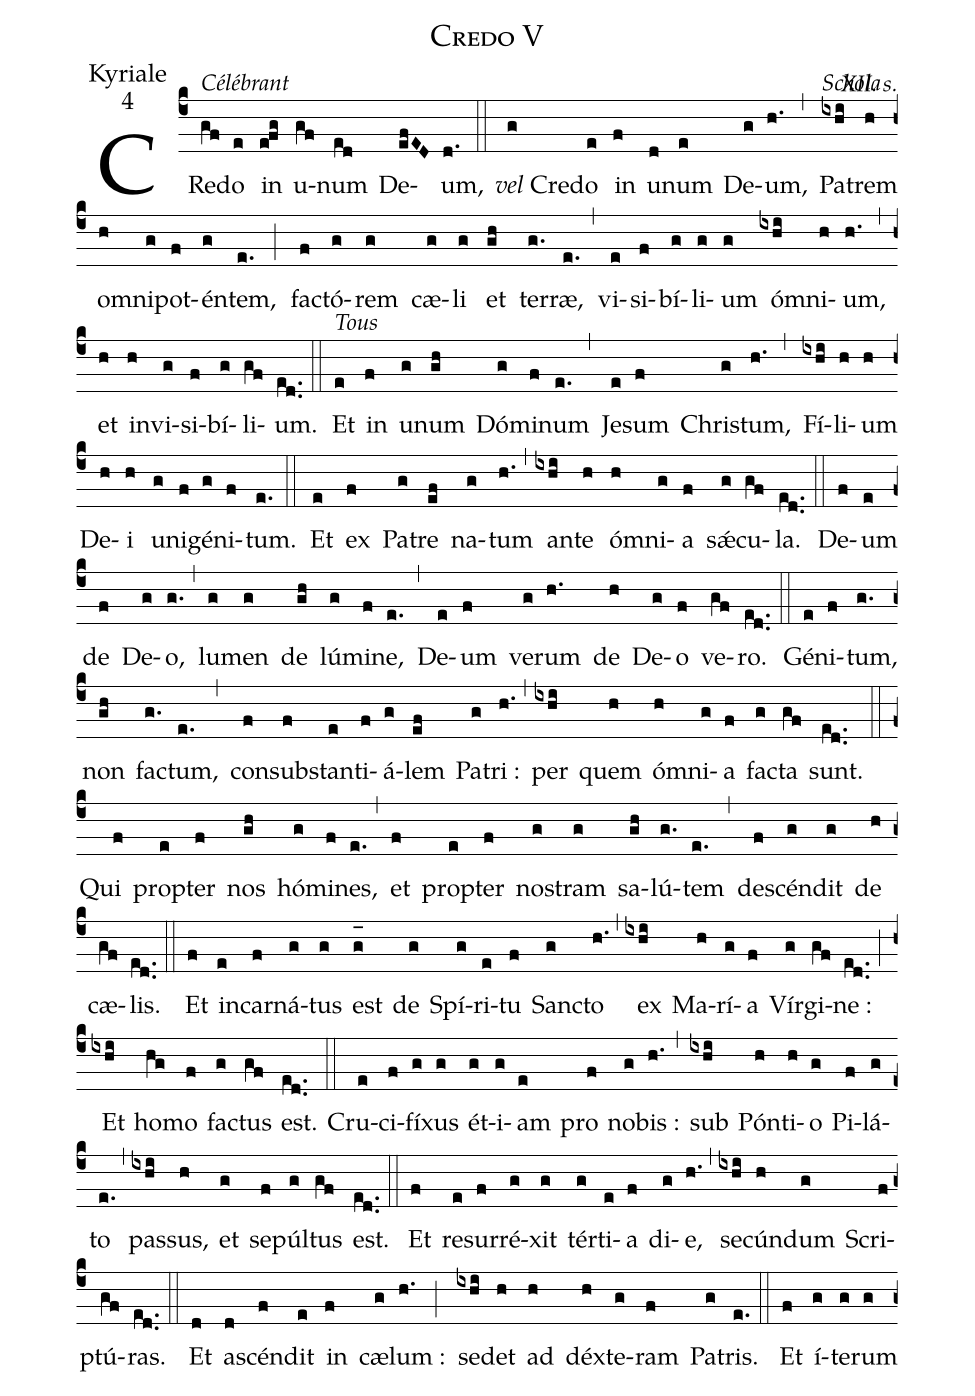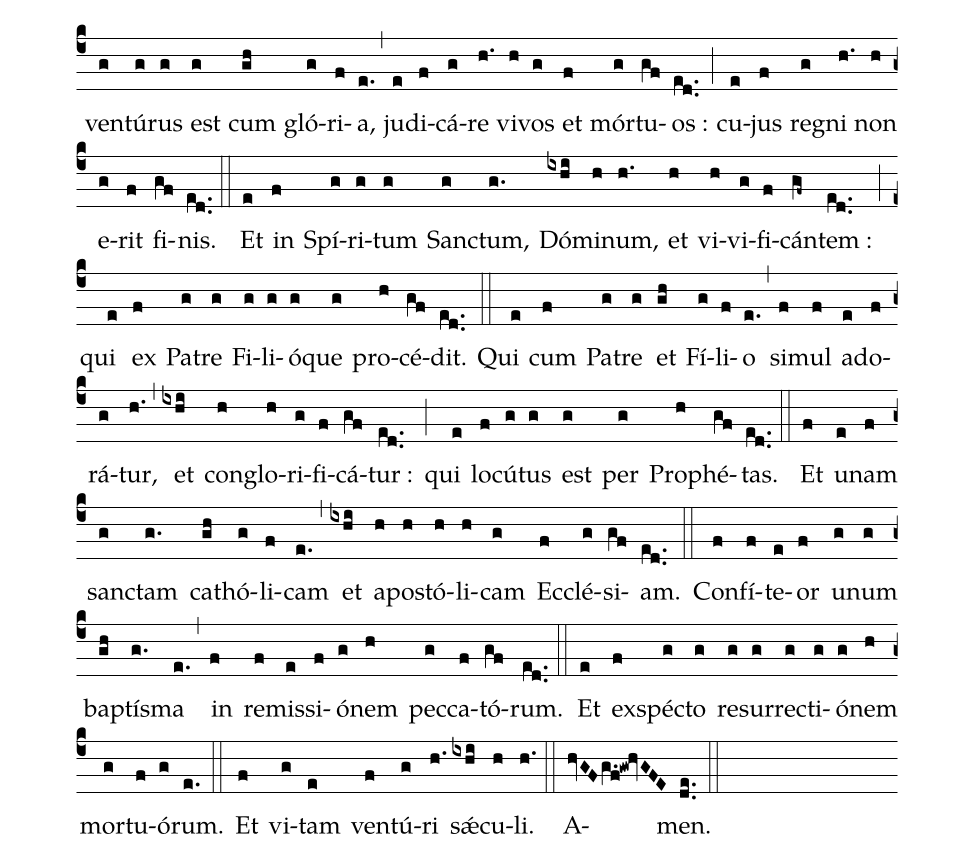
name:Credo V;
office-part:Kyriale;
mode:4;
commentary:XII. s.;
%%
(c4) <alt>Célébrant</alt>CRe(gf)do(e) in(e!fg) u(gf)num(ed) De(efED)um,(d.) (::) <i>vel</i> Cre(g)do(e) in(f) u(d)num(e) De(g)um,(h.) (,) <alt>Schola</alt>Pa(ixhi)trem(h) o(h)mni(g)pot(f)én(g)tem,(e.) (;) fa(f)ctó(g)rem(g) cæ(g)li(g) et(gh) ter(g.)ræ,(e.) (,) vi(e)si(f)bí(g)li(g)um(g) ó(ixhi)mni(h)um,(h.) (,) et(h) in(h)vi(g)si(f)bí(g)li(gf)um.(ed..) (::)

<alt>Tous</alt>Et(e) in(f) u(g)num(gh) Dó(g)mi(f)num(e.) (,) Je(e)sum(f) Chri(g)stum,(h.) (,) Fí(ixhi)li(h)um(h) De(h)i(h) u(g)ni(f)gé(g)ni(f)tum.(e.) (::) Et(e) ex(f) Pa(g)tre(ef) na(g)tum(h.) (,) an(ixhi)te(h) ó(h)mni(g)a(f) sǽ(g)cu(gf)la.(ed..) (::) De(f)um(e) de(f) De(g)o,(g.) (,) lu(g)men(g) de(gh) lú(g)mi(f)ne,(e.) (,) De(e)um(f) ve(g)rum(h.) de(h) De(g)o(f) ve(gf)ro.(ed..) (::) Gé(e)ni(f)tum,(g.) non(gh) fa(g.)ctum,(e.) (,) con(f)sub(f)stan(e)ti(f)á(g)lem(ef) Pa(g)tri :(h.) (,) per(ixhi) quem(h) ó(h)mni(g)a(f) fa(g)cta(gf) sunt.(ed..) (::) Qui(f) pro(e)pter(f) nos(gh) hó(g)mi(f)nes,(e.) (,) et(f) pro(e)pter(f) no(g)stram(g) sa(gh)lú(g.)tem(e.) (,) de(f)scén(g)dit(g) de(h) cæ(gf)lis.(ed..) (::) Et(f) in(e)car(f)ná(g)tus(g) est(g_[oh:h]) de(g) Spí(g)ri(e)tu(f) San(g)cto(h.) (,) ex(ixhi) Ma(h)rí(g)a(f) Vír(g)gi(gf)ne :(ed..) (;) Et(ixhi) ho(hg)mo(f) fa(g)ctus(gf) est.(ed..) (::) Cru(e)ci(f)fí(g)xus(g) ét(g)i(g)am(e) pro(f) no(g)bis :(h.) (,) sub(ixhi) Pón(h)ti(h)o(g) Pi(f)lá(g)to(e.) (,) pas(ixhi)sus,(h) et(g) se(f)púl(g)tus(gf) est.(ed..) (::) Et(f) re(e)sur(f)ré(g)xit(g) tér(g)ti(e)a(f) di(g)e,(h.) (,) se(ixhi)cún(h)dum(g) Scri(f)ptú(gf)ras.(ed..) (::) Et(d) a(d)scén(f)dit(e) in(f) cæ(g)lum :(h.) (;) se(ixhi)det(h) ad(h) déx(h)te(g)ram(f) Pa(g)tris.(e.) (::) Et(f) í(g)te(g)rum(g) ven(g)tú(g)rus(g) est(g) cum(gh) gló(g)ri(f)a,(e.) (,) ju(e)di(f)cá(g)re(h.) vi(h)vos(g) et(f) mór(g)tu(gf)os :(ed..) (;) cu(e)jus(f) re(g)gni(h.) non(h) e(g)rit(f) fi(gf)nis.(ed..) (::)

Et(e) in(f) Spí(g)ri(g)tum(g) San(g)ctum,(g.) Dó(ixhi)mi(h)num,(h.) et(h) vi(h)vi(g)fi(f)cán(gf~)tem :(ed..) (;) qui(e) ex(f) Pa(g)tre(g) Fi(g)li(g)ó(g)que(g) pro(h)cé(gf)dit.(ed..) (::) Qui(e) cum(f) Pa(g)tre(g) et(gh) Fí(g)li(f)o(e.) (,) si(f)mul(f) ad(e)o(f)rá(g)tur,(h.) (,) et(ixhi) con(h)glo(h)ri(g)fi(f)cá(gf)tur :(ed..) (;) qui(e) lo(f)cú(g)tus(g) est(g) per(g) Pro(h)phé(gf)tas.(ed..) (::)

Et(f) u(e)nam(f) san(g)ctam(g.) ca(gh)thó(g)li(f)cam(e.) (,) et(ixhi) a(h)po(h)stó(h)li(h)cam(g) Ec(f)clé(g)si(gf)am.(ed..) (::)

Con(f)fí(f)te(e)or(f) u(g)num(g) ba(gh)ptí(g.)sma(e.) (,) in(f) re(f)mis(e)si(f)ó(g)nem(h) pec(g)ca(f)tó(gf)rum.(ed..) (::) Et(e) ex(f)spé(g)cto(g) re(g)sur(g)re(g)cti(g)ó(g)nem(h) mor(g)tu(f)ó(g)rum.(e.) (::) Et(f) vi(g)tam(e) ven(f)tú(g)ri(h.) sǽ(ixhi)cu(h)li.(h.) (::) A(hvGFg.f!gw!hvGFE)men.(de..) (::)
